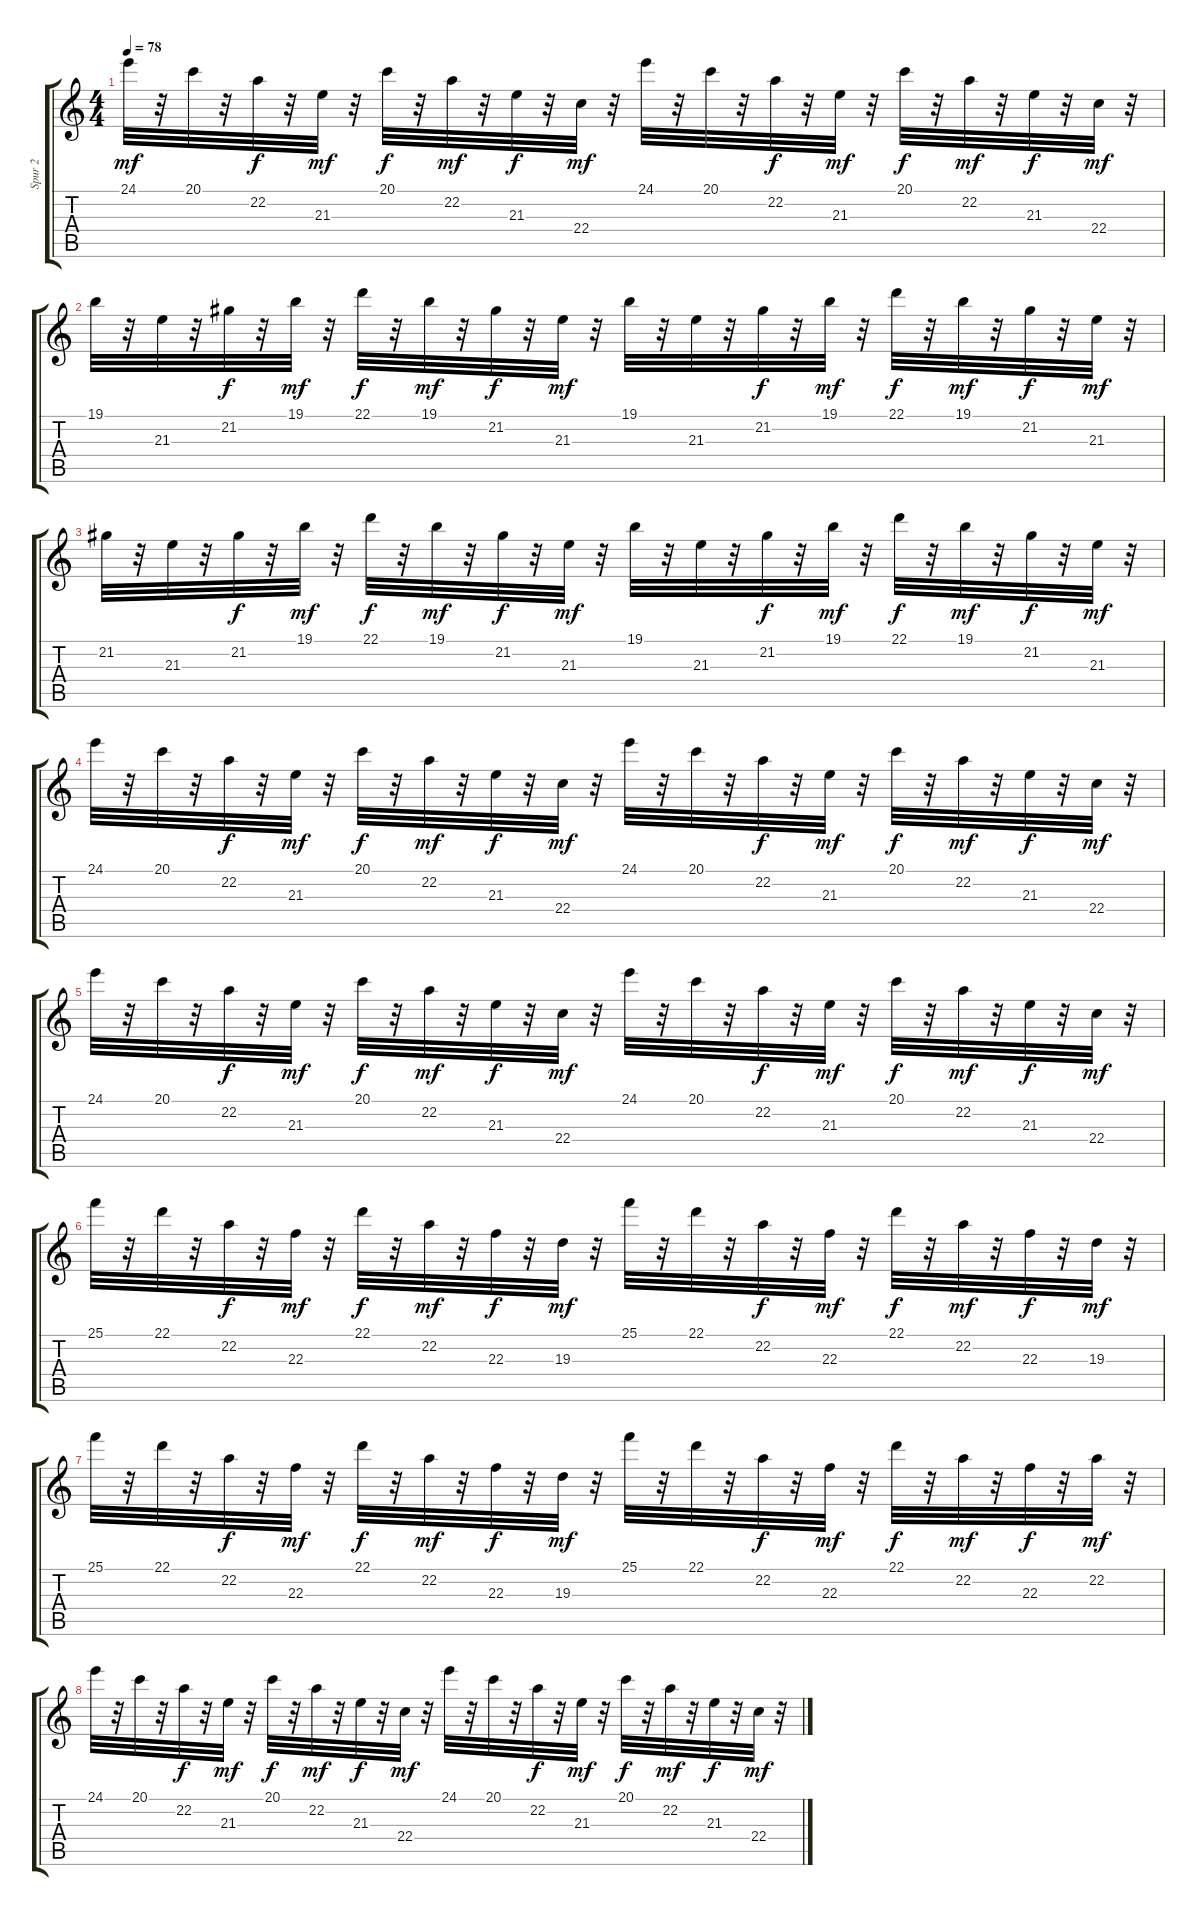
\track ("Spur 2" "Spur 2") {instrument electricpiano1}
\staff {score tabs}
\tuning (E4 B3 G3 D3 A2 E2) {hide}
\ts (4 4)
\tempo 78
\clef g2
\ks c
24.1.32{dy mf} r.32 20.1.32 r.32 22.2.32{dy f} r.32 21.3.32{dy mf} r.32 20.1.32{dy f} r.32 22.2.32{dy mf} r.32 21.3.32{dy f} r.32 22.4.32{dy mf} r.32 24.1.32 r.32 20.1.32 r.32 22.2.32{dy f} r.32 21.3.32{dy mf} r.32 20.1.32{dy f} r.32 22.2.32{dy mf} r.32 21.3.32{dy f} r.32 22.4.32{dy mf} r.32 |
19.1.32 r.32 21.3.32 r.32 21.2.32{dy f} r.32 19.1.32{dy mf} r.32 22.1.32{dy f} r.32 19.1.32{dy mf} r.32 21.2.32{dy f} r.32 21.3.32{dy mf} r.32 19.1.32 r.32 21.3.32 r.32 21.2.32{dy f} r.32 19.1.32{dy mf} r.32 22.1.32{dy f} r.32 19.1.32{dy mf} r.32 21.2.32{dy f} r.32 21.3.32{dy mf} r.32 |
21.2.32 r.32 21.3.32 r.32 21.2.32{dy f} r.32 19.1.32{dy mf} r.32 22.1.32{dy f} r.32 19.1.32{dy mf} r.32 21.2.32{dy f} r.32 21.3.32{dy mf} r.32 19.1.32 r.32 21.3.32 r.32 21.2.32{dy f} r.32 19.1.32{dy mf} r.32 22.1.32{dy f} r.32 19.1.32{dy mf} r.32 21.2.32{dy f} r.32 21.3.32{dy mf} r.32 |
24.1.32 r.32 20.1.32 r.32 22.2.32{dy f} r.32 21.3.32{dy mf} r.32 20.1.32{dy f} r.32 22.2.32{dy mf} r.32 21.3.32{dy f} r.32 22.4.32{dy mf} r.32 24.1.32 r.32 20.1.32 r.32 22.2.32{dy f} r.32 21.3.32{dy mf} r.32 20.1.32{dy f} r.32 22.2.32{dy mf} r.32 21.3.32{dy f} r.32 22.4.32{dy mf} r.32 |
24.1.32 r.32 20.1.32 r.32 22.2.32{dy f} r.32 21.3.32{dy mf} r.32 20.1.32{dy f} r.32 22.2.32{dy mf} r.32 21.3.32{dy f} r.32 22.4.32{dy mf} r.32 24.1.32 r.32 20.1.32 r.32 22.2.32{dy f} r.32 21.3.32{dy mf} r.32 20.1.32{dy f} r.32 22.2.32{dy mf} r.32 21.3.32{dy f} r.32 22.4.32{dy mf} r.32 |
25.1.32 r.32 22.1.32 r.32 22.2.32{dy f} r.32 22.3.32{dy mf} r.32 22.1.32{dy f} r.32 22.2.32{dy mf} r.32 22.3.32{dy f} r.32 19.3.32{dy mf} r.32 25.1.32 r.32 22.1.32 r.32 22.2.32{dy f} r.32 22.3.32{dy mf} r.32 22.1.32{dy f} r.32 22.2.32{dy mf} r.32 22.3.32{dy f} r.32 19.3.32{dy mf} r.32 |
25.1.32 r.32 22.1.32 r.32 22.2.32{dy f} r.32 22.3.32{dy mf} r.32 22.1.32{dy f} r.32 22.2.32{dy mf} r.32 22.3.32{dy f} r.32 19.3.32{dy mf} r.32 25.1.32 r.32 22.1.32 r.32 22.2.32{dy f} r.32 22.3.32{dy mf} r.32 22.1.32{dy f} r.32 22.2.32{dy mf} r.32 22.3.32{dy f} r.32 22.2.32{dy mf} r.32 |
24.1.32 r.32 20.1.32 r.32 22.2.32{dy f} r.32 21.3.32{dy mf} r.32 20.1.32{dy f} r.32 22.2.32{dy mf} r.32 21.3.32{dy f} r.32 22.4.32{dy mf} r.32 24.1.32 r.32 20.1.32 r.32 22.2.32{dy f} r.32 21.3.32{dy mf} r.32 20.1.32{dy f} r.32 22.2.32{dy mf} r.32 21.3.32{dy f} r.32 22.4.32{dy mf} r.32
